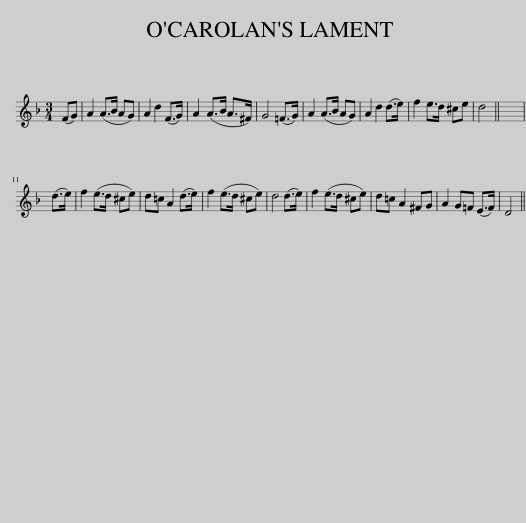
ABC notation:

X:1
L:1/8
M:3/4
I:linebreak $
K:Dmin
V:1 treble
V:1
 (FG) | A2 (A>B AG) | A2 d2 (F>G) | A2 (A>B A>^F) | G4 (=F>G) | %5
 A2 (A>B AG) | A2 d2 (d>e) | f2 e>d ^ce | d4 || x6 |$ %10
 (d>e) | f2 (e>d ^ce) | d=c A2 (d>e) | f2 (e>d ^ce) | d4 (d>e) | %15
 f2 (e>d ^ce) | d=c A2 ^FG | A2 G=F (E>F) | D4 || %19
